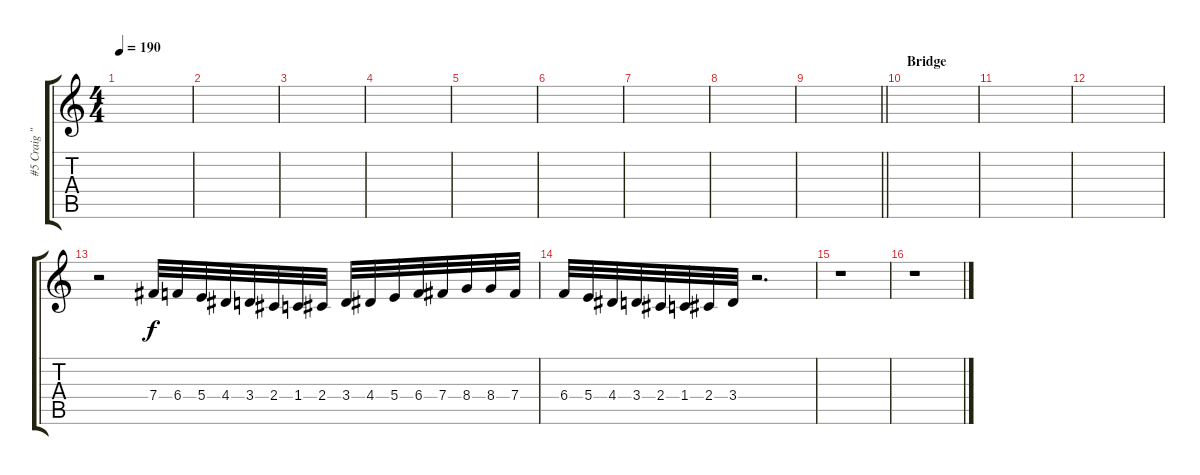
\track ("#5 Craig \"133\" Jones" "#5 Craig \"") {instrument overdrivenguitar}
\staff {score tabs}
\tuning (Db4 Ab3 E3 B2 Gb2 B1) {hide}
\ts (4 4)
\tempo 190
\clef g2
\ks c
|
|
|
|
|
|
|
|
\barLineRight lightlight
|
\section ("" "Bridge")
|
|
|
r.2 7.4.32 6.4.32 5.4.32 4.4.32 3.4.32 2.4.32 1.4.32 2.4.32 3.4.32 4.4.32 5.4.32 6.4.32 7.4.32 8.4.32 8.4.32 7.4.32 |
6.4.32 5.4.32 4.4.32 3.4.32 2.4.32 1.4.32 2.4.32 3.4.32 r.2{d} |
r.1 |
r.1
